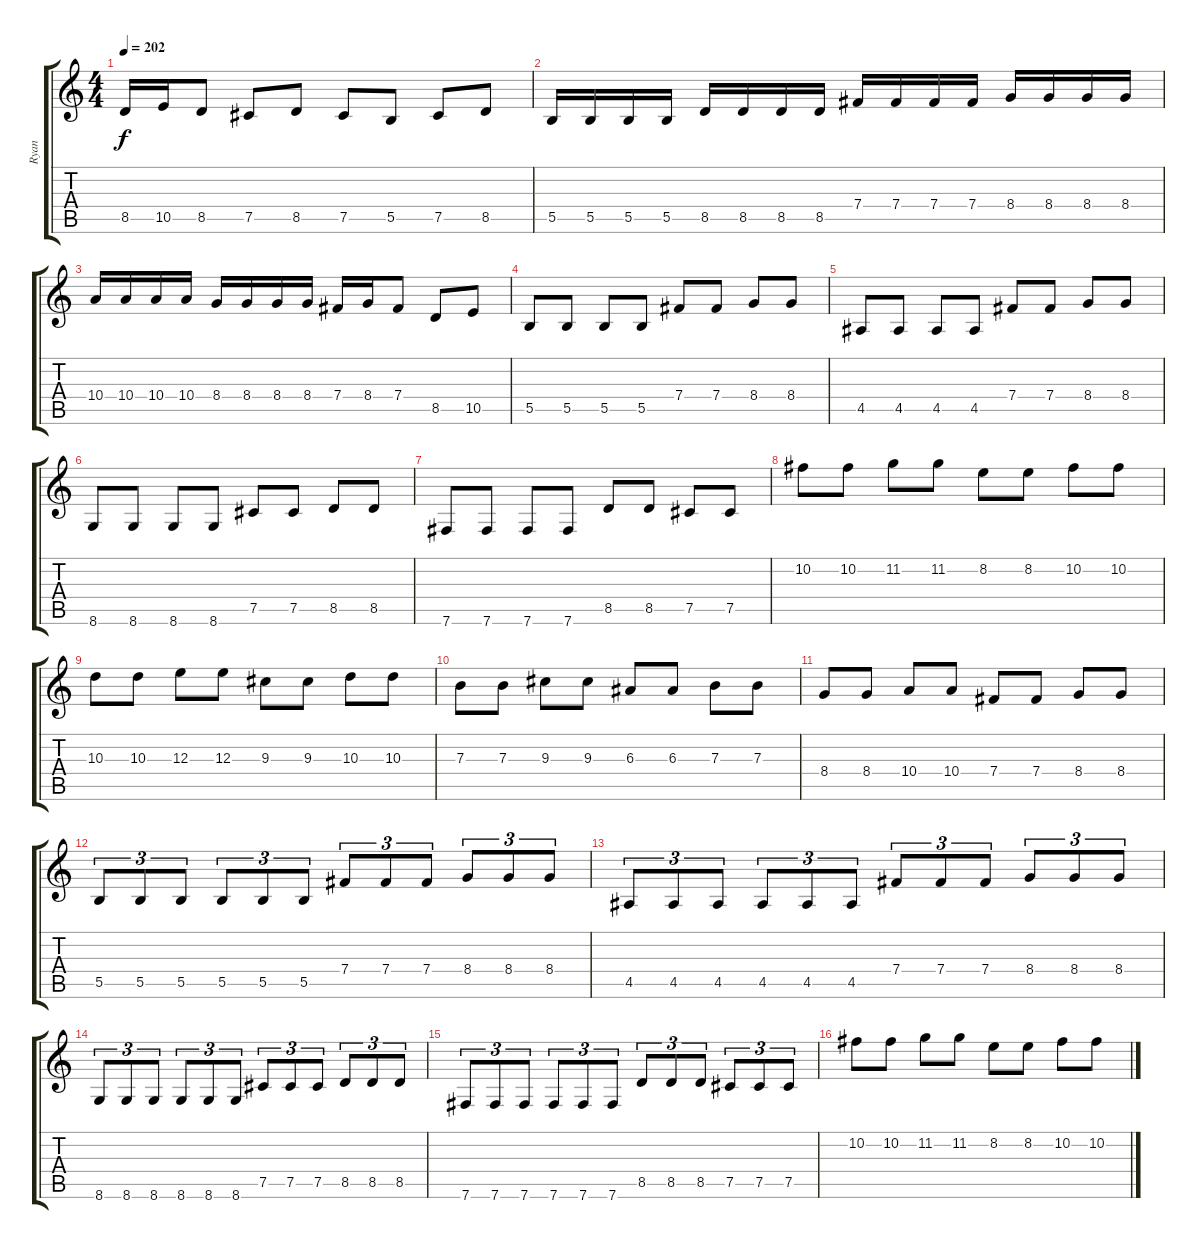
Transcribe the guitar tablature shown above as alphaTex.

\track ("Ryan" "Ryan") {instrument distortionguitar}
\staff {score tabs}
\tuning (Db4 Ab3 E3 B2 Gb2 B1) {hide}
\ts (4 4)
\tempo 202
\clef g2
\ks c
8.5.16{dy f} 10.5.16 8.5.8 7.5.8 8.5.8 7.5.8 5.5.8 7.5.8 8.5.8 |
5.5.16 5.5.16 5.5.16 5.5.16 8.5.16 8.5.16 8.5.16 8.5.16 7.4.16 7.4.16 7.4.16 7.4.16 8.4.16 8.4.16 8.4.16 8.4.16 |
10.4.16 10.4.16 10.4.16 10.4.16 8.4.16 8.4.16 8.4.16 8.4.16 7.4.16 8.4.16 7.4.8 8.5.8 10.5.8 |
5.5.8 5.5.8 5.5.8 5.5.8 7.4.8 7.4.8 8.4.8 8.4.8 |
4.5.8 4.5.8 4.5.8 4.5.8 7.4.8 7.4.8 8.4.8 8.4.8 |
8.6.8 8.6.8 8.6.8 8.6.8 7.5.8 7.5.8 8.5.8 8.5.8 |
7.6.8 7.6.8 7.6.8 7.6.8 8.5.8 8.5.8 7.5.8 7.5.8 |
10.2.8 10.2.8 11.2.8 11.2.8 8.2.8 8.2.8 10.2.8 10.2.8 |
10.3.8 10.3.8 12.3.8 12.3.8 9.3.8 9.3.8 10.3.8 10.3.8 |
7.3.8 7.3.8 9.3.8 9.3.8 6.3.8 6.3.8 7.3.8 7.3.8 |
8.4.8 8.4.8 10.4.8 10.4.8 7.4.8 7.4.8 8.4.8 8.4.8 |
5.5.8{tu (3 2)} 5.5.8{tu (3 2)} 5.5.8{tu (3 2)} 5.5.8{tu (3 2)} 5.5.8{tu (3 2)} 5.5.8{tu (3 2)} 7.4.8{tu (3 2)} 7.4.8{tu (3 2)} 7.4.8{tu (3 2)} 8.4.8{tu (3 2)} 8.4.8{tu (3 2)} 8.4.8{tu (3 2)} |
4.5.8{tu (3 2)} 4.5.8{tu (3 2)} 4.5.8{tu (3 2)} 4.5.8{tu (3 2)} 4.5.8{tu (3 2)} 4.5.8{tu (3 2)} 7.4.8{tu (3 2)} 7.4.8{tu (3 2)} 7.4.8{tu (3 2)} 8.4.8{tu (3 2)} 8.4.8{tu (3 2)} 8.4.8{tu (3 2)} |
8.6.8{tu (3 2)} 8.6.8{tu (3 2)} 8.6.8{tu (3 2)} 8.6.8{tu (3 2)} 8.6.8{tu (3 2)} 8.6.8{tu (3 2)} 7.5.8{tu (3 2)} 7.5.8{tu (3 2)} 7.5.8{tu (3 2)} 8.5.8{tu (3 2)} 8.5.8{tu (3 2)} 8.5.8{tu (3 2)} |
7.6.8{tu (3 2)} 7.6.8{tu (3 2)} 7.6.8{tu (3 2)} 7.6.8{tu (3 2)} 7.6.8{tu (3 2)} 7.6.8{tu (3 2)} 8.5.8{tu (3 2)} 8.5.8{tu (3 2)} 8.5.8{tu (3 2)} 7.5.8{tu (3 2)} 7.5.8{tu (3 2)} 7.5.8{tu (3 2)} |
10.2.8 10.2.8 11.2.8 11.2.8 8.2.8 8.2.8 10.2.8 10.2.8
